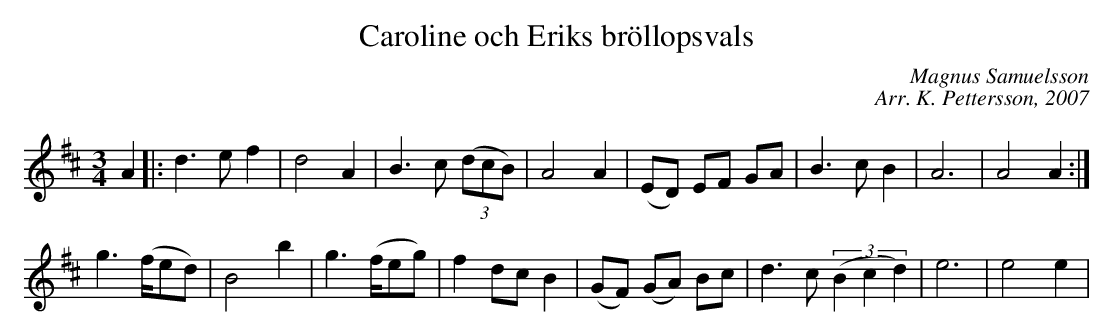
X:1
T: Caroline och Eriks bröllopsvals
C: Magnus Samuelsson
C: Arr. K. Pettersson, 2007
M: 3/4
L: 1/4
K: D
V:1
A |: d>ef | d2A | B>c ((3d/c/B/) | A2A | (E/D/) E/F/ G/A/ | B>cB | A3 | A2A :|
g>(f/e/d/) | B2b | g>(f/e/g/) | fd/c/B | (G/F/) (G/A/) B/c/ | d>c((3Bcd) | e3 | e2e |
